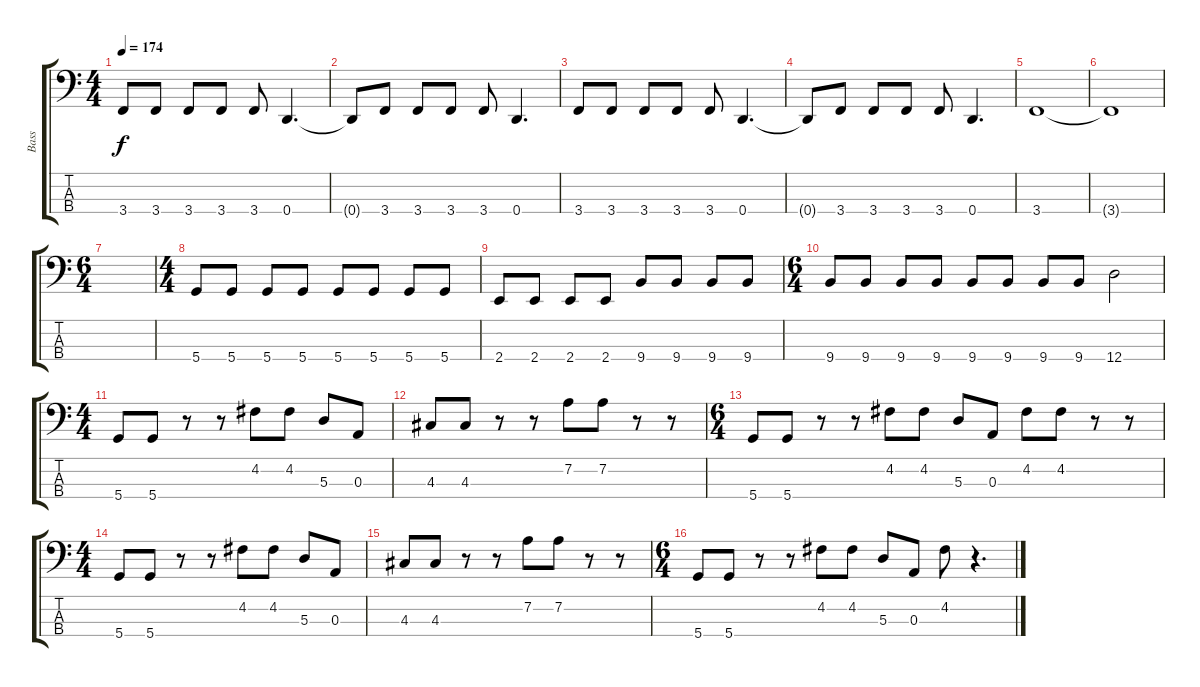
\track ("Bass" "Bass") {instrument electricbassfinger}
\staff {score tabs}
\tuning (G2 D2 A1 D1) {hide}
\ts (4 4)
\tempo 174
\clef f4
\ks c
3.4.8{dy f} 3.4.8 3.4.8 3.4.8 3.4.8 0.4.4{d} |
0.4{t}.8 3.4.8 3.4.8 3.4.8 3.4.8 0.4.4{d} |
3.4.8 3.4.8 3.4.8 3.4.8 3.4.8 0.4.4{d} |
0.4{t}.8 3.4.8 3.4.8 3.4.8 3.4.8 0.4.4{d} |
3.4.1 |
3.4{t}.1 |
\ts (6 4)
|
\ts (4 4)
5.4.8 5.4.8 5.4.8 5.4.8 5.4.8 5.4.8 5.4.8 5.4.8 |
2.4.8 2.4.8 2.4.8 2.4.8 9.4.8 9.4.8 9.4.8 9.4.8 |
\ts (6 4)
9.4.8 9.4.8 9.4.8 9.4.8 9.4.8 9.4.8 9.4.8 9.4.8 12.4.2 |
\ts (4 4)
5.4.8 5.4.8 r.8 r.8 4.2.8 4.2.8 5.3.8 0.3.8 |
4.3.8 4.3.8 r.8 r.8 7.2.8 7.2.8 r.8 r.8 |
\ts (6 4)
5.4.8 5.4.8 r.8 r.8 4.2.8 4.2.8 5.3.8 0.3.8 4.2.8 4.2.8 r.8 r.8 |
\ts (4 4)
5.4.8 5.4.8 r.8 r.8 4.2.8 4.2.8 5.3.8 0.3.8 |
4.3.8 4.3.8 r.8 r.8 7.2.8 7.2.8 r.8 r.8 |
\ts (6 4)
5.4.8 5.4.8 r.8 r.8 4.2.8 4.2.8 5.3.8 0.3.8 4.2.8 r.4{d}
